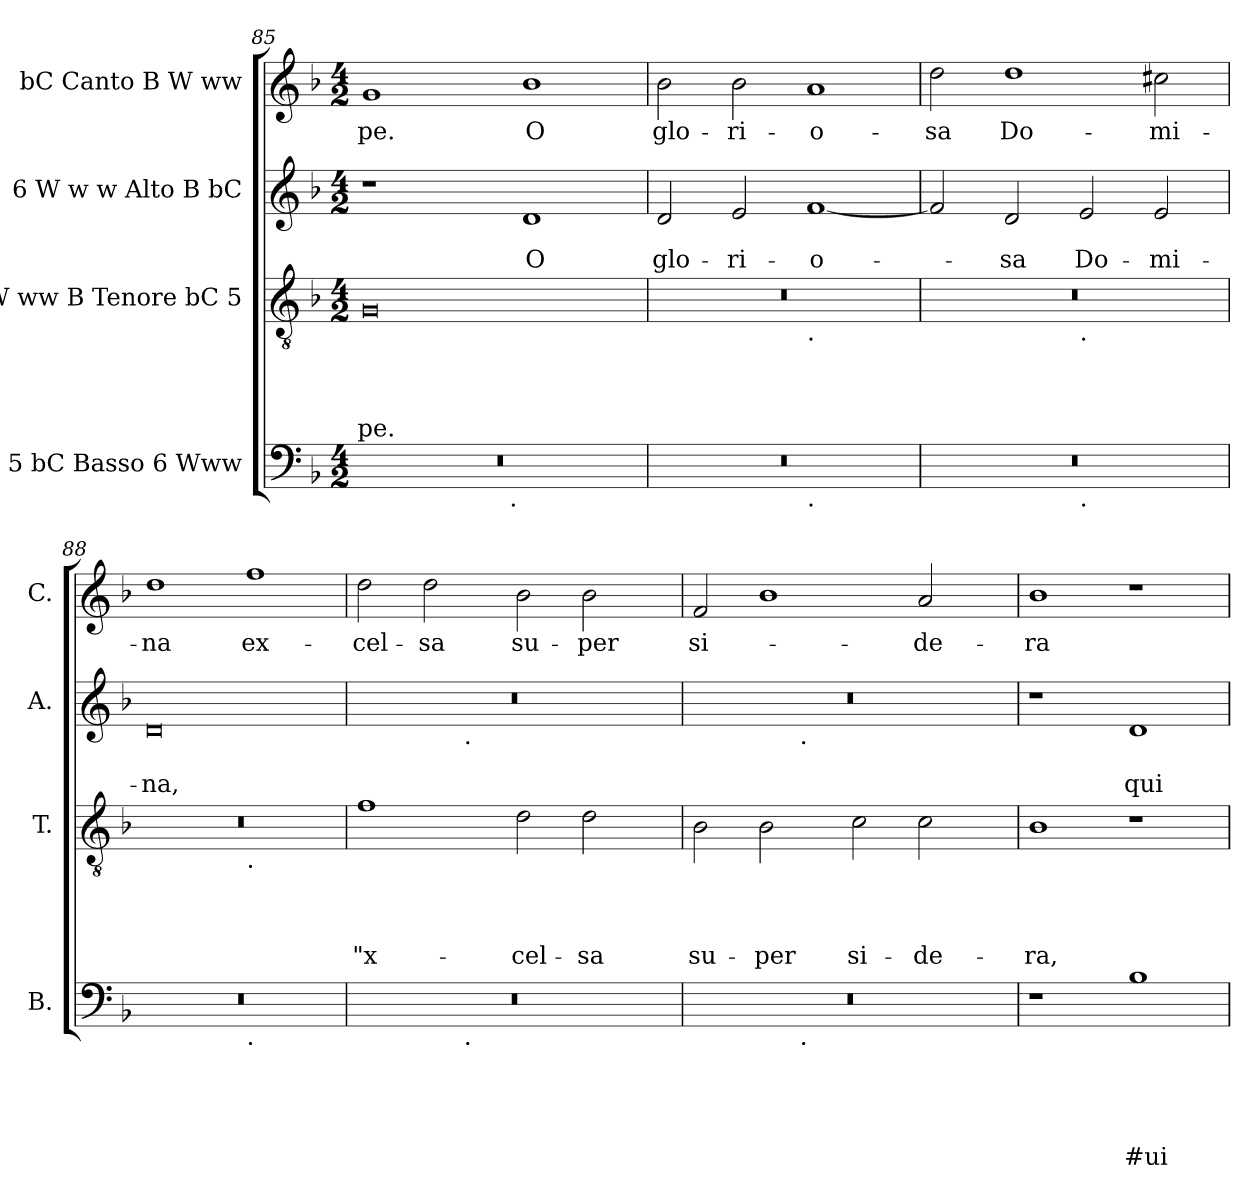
**kern	**text	**text	**text	**text	**text	**kern	**text	**text	**text	**text	**kern	**text	**text	**kern	**text
*part4	*part4	*part4	*part4	*part4	*part4	*part3	*part3	*part3	*part3	*part3	*part2	*part2	*part2	*part1	*part1
*staff4	*staff4	*staff4	*staff4	*staff4	*staff4	*staff3	*staff3	*staff3	*staff3	*staff3	*staff2	*staff2	*staff2	*staff1	*staff1
*I"5 bC Basso 6 Www	*	*	*	*	*	*I"W ww B Tenore bC 5	*	*	*	*	*I"6 W w w Alto B bC	*	*	*I"bC Canto B W ww	*
*I'B.	*	*	*	*	*	*I'T.	*	*	*	*	*I'A.	*	*	*I'C.	*
*clefF4	*	*	*	*	*	*clefGv2	*	*	*	*	*clefG2	*	*	*clefG2	*
*k[b-]	*	*	*	*	*	*k[b-]	*	*	*	*	*k[b-]	*	*	*k[b-]	*
*F:	*	*	*	*	*	*F:	*	*	*	*	*F:	*	*	*F:	*
*M4/2	*	*	*	*	*	*M4/2	*	*	*	*	*M4/2	*	*	*M4/2	*
=85	=85	=85	=85	=85	=85	=85	=85	=85	=85	=85	=85	=85	=85	=85	=85
!	!	!	!	!	!	!	!	!	!	!LO:LY:b	!	!	!	!	!LO:LY:b
*^	*	*	*	*	*	*	*	*	*	*	*	*	*	*	*
0r	2ryy	.	.	.	.	.	0G	.	.	.	-pe.	1r	.	.	1g	-pe.
.	4...ryy	.	.	.	.	.	.	.	.	.	.	.	.	.	.	.
!	!LO:TX:b:t=.	!	!	!	!	!	!	!	!	!	!	!	!	!	!	!
.	1ryy	.	.	.	.	.	.	.	.	.	.	.	.	.	.	.
!	!	!	!	!	!	!	!	!	!	!	!	!	!	!LO:LY:b	!	!LO:LY:b
.	.	.	.	.	.	.	.	.	.	.	.	1d	.	O	1b-	O
.	32ryy	.	.	.	.	.	.	.	.	.	.	.	.	.	.	.
!!LO:PB:g=z
=86	=86	=86	=86	=86	=86	=86	=86	=86	=86	=86	=86	=86	=86	=86	=86	=86
!	!	!	!	!	!	!	!	!	!	!	!	!	!	!LO:LY:b	!	!LO:LY:b
*	*	*	*	*	*	*	*^	*	*	*	*	*	*	*	*	*
0r	1ryy	.	.	.	.	.	0r	1ryy	.	.	.	.	2d/	.	glo-	2b-\	glo-
!	!	!	!	!	!	!	!	!	!	!	!	!	!	!	!LO:LY:b	!	!LO:LY:b
.	.	.	.	.	.	.	.	.	.	.	.	.	2e/	.	-ri-	2b-\	-ri-
!	!	!	!	!	!	!	!	!LO:TX:b:t=.	!	!	!	!	!	!	!	!	!
!	!LO:TX:b:t=.	!	!	!	!	!	!	!	!	!	!	!	!	!	!	!	!
!	!	!	!	!	!	!	!	!	!	!	!	!	!	!	!LO:LY:b:rj	!	!LO:LY:b:rj
.	1ryy	.	.	.	.	.	.	1ryy	.	.	.	.	[<1f	.	-o-	1a	-o-
=87	=87	=87	=87	=87	=87	=87	=87	=87	=87	=87	=87	=87	=87	=87	=87	=87	=87
!	!	!	!	!	!	!	!	!	!	!	!	!	!	!	!	!	!LO:LY:b
0r	1ryy	.	.	.	.	.	0r	1ryy	.	.	.	.	2f/]	.	.	2dd\	-sa
!	!	!	!	!	!	!	!	!	!	!	!	!	!	!	!LO:LY:b	!	!LO:LY:b
.	.	.	.	.	.	.	.	.	.	.	.	.	2d/	.	-sa	1dd	Do-
!	!	!	!	!	!	!	!	!LO:TX:b:t=.	!	!	!	!	!	!	!	!	!
!	!LO:TX:b:t=.	!	!	!	!	!	!	!	!	!	!	!	!	!	!	!	!
!	!	!	!	!	!	!	!	!	!	!	!	!	!	!	!LO:LY:b	!	!
.	1ryy	.	.	.	.	.	.	1ryy	.	.	.	.	2e/	.	Do-	.	.
!	!	!	!	!	!	!	!	!	!	!	!	!	!	!	!LO:LY:b	!	!LO:LY:b
.	.	.	.	.	.	.	.	.	.	.	.	.	2e/	.	-mi-	2cc#\	-mi-
=88	=88	=88	=88	=88	=88	=88	=88	=88	=88	=88	=88	=88	=88	=88	=88	=88	=88
!	!	!	!	!	!	!	!	!	!	!	!	!	!	!	!LO:LY:b	!	!LO:LY:b
0r	1ryy	.	.	.	.	.	0r	1ryy	.	.	.	.	0d	.	-na,	1dd	-na
!	!	!	!	!	!	!	!	!LO:TX:b:t=.	!	!	!	!	!	!	!	!	!
!	!LO:TX:b:t=.	!	!	!	!	!	!	!	!	!	!	!	!	!	!	!	!
!	!	!	!	!	!	!	!	!	!	!	!	!	!	!	!	!	!LO:LY:b
.	1ryy	.	.	.	.	.	.	1ryy	.	.	.	.	.	.	.	1ff	ex-
=89	=89	=89	=89	=89	=89	=89	=89	=89	=89	=89	=89	=89	=89	=89	=89	=89	=89
!	!	!	!	!	!	!	!	!	!	!	!	!LO:LY:b	!	!	!	!	!LO:LY:b
*	*	*	*	*	*	*	*v	*v	*	*	*	*	*^	*	*	*	*
0r	2ryy	.	.	.	.	.	1f	.	.	.	"x-	0r	2ryy	.	.	2dd\	-cel-
!	!	!	!	!	!	!	!	!	!	!	!	!	!	!	!	!	!LO:LY:b
.	8ryy	.	.	.	.	.	.	.	.	.	.	.	8ryy	.	.	2dd\	-sa
.	32ryy	.	.	.	.	.	.	.	.	.	.	.	32ryy	.	.	.	.
!	!	!	!	!	!	!	!	!	!	!	!	!	!LO:TX:b:t=.	!	!	!	!
!	!LO:TX:b:t=.	!	!	!	!	!	!	!	!	!	!	!	!	!	!	!	!
.	1ryy	.	.	.	.	.	.	.	.	.	.	.	1ryy	.	.	.	.
!	!	!	!	!	!	!	!	!	!	!	!LO:LY:b	!	!	!	!	!	!LO:LY:b
.	.	.	.	.	.	.	2d\	.	.	.	-cel-	.	.	.	.	2b-\	su-
!	!	!	!	!	!	!	!	!	!	!	!LO:LY:b	!	!	!	!	!	!LO:LY:b
.	.	.	.	.	.	.	2d\	.	.	.	-sa	.	.	.	.	2b-\	-per
.	4ryy	.	.	.	.	.	.	.	.	.	.	.	4ryy	.	.	.	.
.	16.ryy	.	.	.	.	.	.	.	.	.	.	.	16.ryy	.	.	.	.
=90	=90	=90	=90	=90	=90	=90	=90	=90	=90	=90	=90	=90	=90	=90	=90	=90	=90
!	!	!	!	!	!	!	!	!	!	!	!LO:LY:b	!	!	!	!	!	!LO:LY:b
0r	2ryy	.	.	.	.	.	2B-\	.	.	.	su-	0r	2ryy	.	.	2f/	si-
!	!	!	!	!	!	!	!	!	!	!	!LO:LY:b	!	!	!	!	!	!
.	8ryy	.	.	.	.	.	2B-\	.	.	.	-per	.	8ryy	.	.	1b-	.
.	32ryy	.	.	.	.	.	.	.	.	.	.	.	32ryy	.	.	.	.
!	!	!	!	!	!	!	!	!	!	!	!	!	!LO:TX:b:t=.	!	!	!	!
!	!LO:TX:b:t=.	!	!	!	!	!	!	!	!	!	!	!	!	!	!	!	!
.	1ryy	.	.	.	.	.	.	.	.	.	.	.	1ryy	.	.	.	.
!	!	!	!	!	!	!	!	!	!	!	!LO:LY:b	!	!	!	!	!	!
.	.	.	.	.	.	.	2c\	.	.	.	si-	.	.	.	.	.	.
!	!	!	!	!	!	!	!	!	!	!	!LO:LY:b	!	!	!	!	!	!LO:LY:b
.	.	.	.	.	.	.	2c\	.	.	.	-de-	.	.	.	.	2a/	-de-
.	4ryy	.	.	.	.	.	.	.	.	.	.	.	4ryy	.	.	.	.
.	16.ryy	.	.	.	.	.	.	.	.	.	.	.	16.ryy	.	.	.	.
=91	=91	=91	=91	=91	=91	=91	=91	=91	=91	=91	=91	=91	=91	=91	=91	=91	=91
!	!	!	!	!	!	!	!	!	!	!	!LO:LY:b	!	!	!	!	!	!LO:LY:b
*v	*v	*	*	*	*	*	*	*	*	*	*	*v	*v	*	*	*	*
1r	.	.	.	.	.	1B-	.	.	.	-ra,	1r	.	.	1b-	-ra
!	!	!	!	!	!LO:LY:b	!	!	!	!	!	!	!	!LO:LY:b	!	!
1B-	.	.	.	.	#ui	1r	.	.	.	.	1d	.	qui	1r	.
=	=	=	=	=	=	=	=	=	=	=	=	=	=	=	=
*-	*-	*-	*-	*-	*-	*-	*-	*-	*-	*-	*-	*-	*-	*-	*-
